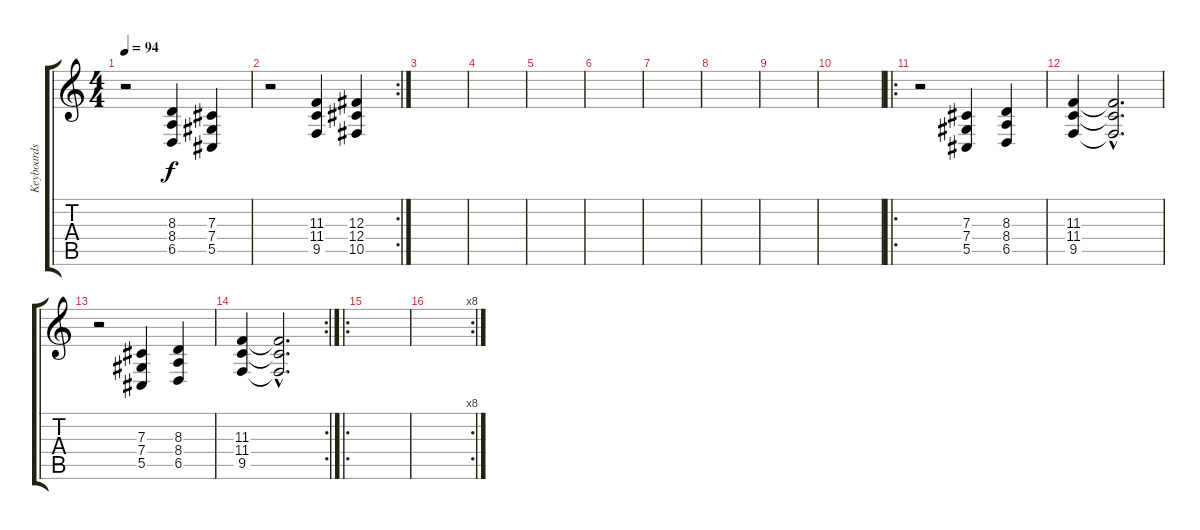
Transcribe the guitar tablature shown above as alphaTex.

\track ("Keyboards" "Keyboards") {instrument synthstrings1}
\staff {score tabs}
\tuning (Eb4 Bb3 Gb3 Db3 Ab2 Db2) {hide}
\ts (4 4)
\tempo 94
\clef g2
\ks c
r.2{dy f} (8.3 8.4 6.5).4 (7.3 7.4 5.5).4 |
\rc 2
r.2 (11.3 11.4 9.5).4 (12.3 12.4 10.5).4 |
|
|
|
|
|
|
|
|
\ro
r.2 (7.3 7.4 5.5).4 (8.3 8.4 6.5).4 |
(11.3 11.4 9.5).4 (11.3{hac t} 11.4{hac t} 9.5{hac t}).2{d} |
r.2 (7.3 7.4 5.5).4 (8.3 8.4 6.5).4 |
\rc 2
(11.3 11.4 9.5).4 (11.3{hac t} 11.4{hac t} 9.5{hac t}).2{d} |
\ro
|
\rc 8
